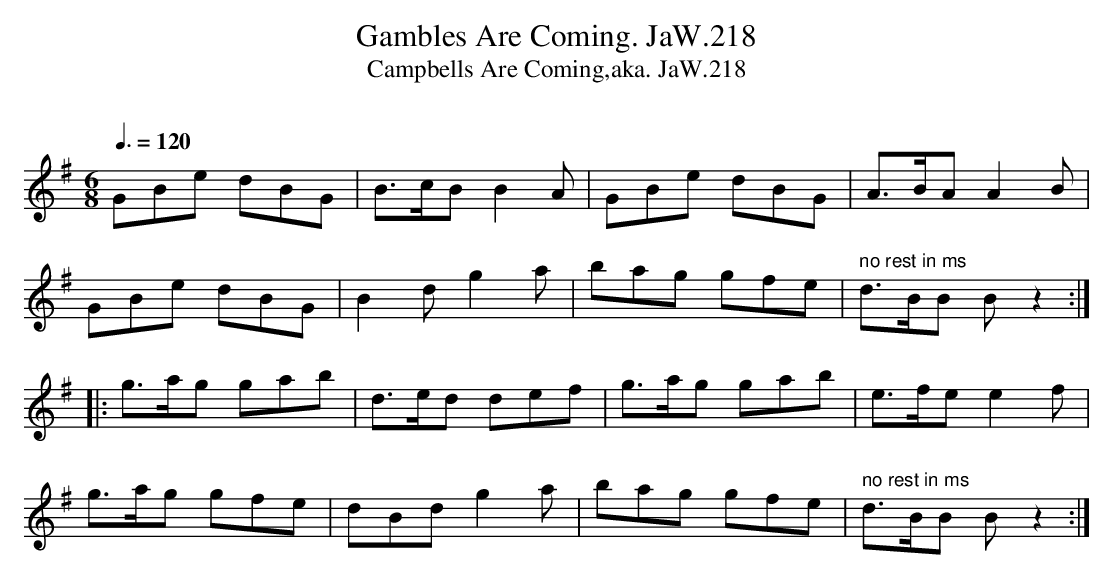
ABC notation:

X:1
T:Gambles Are Coming. JaW.218
T:Campbells Are Coming,aka. JaW.218
M:6/8
L:1/8
Q:3/8=120
O:
K:G
GBe dBG|B>cB B2A|GBe dBG|A>BA A2B|
GBe dBG|B2d g2a|bag gfe|" no rest in ms"d>BB Bz2:|
|:g>ag gab|d>ed def|g>ag gab|e>fe e2f|
g>ag gfe|dBd g2a|bag gfe|" no rest in ms"d>BB Bz2:|
